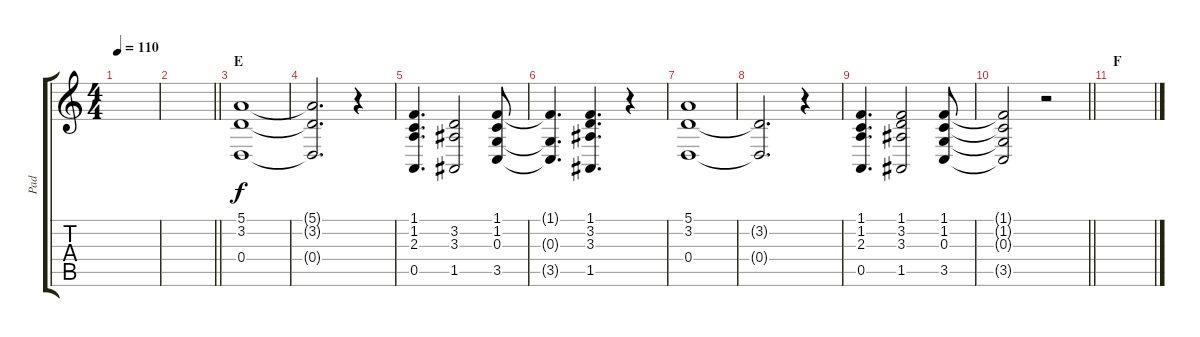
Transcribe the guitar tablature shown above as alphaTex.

\track ("Pad" "Pad") {instrument pad8sweep}
\staff {score tabs}
\tuning (E4 B3 G3 D3 A2 E2) {hide}
\ts (4 4)
\tempo 110
\clef g2
\ks c
|
\barLineRight lightlight
|
\section ("" "E")
(5.1 3.2 0.4).1 |
(5.1{t} 3.2{t} 0.4{t}).2{d} r.4 |
(1.1 1.2 2.3 0.5).4{d} (3.2 3.3 1.5).2 (1.1 1.2 0.3 3.5).8 |
(1.1{t} 0.3{t} 3.5{t}).4{d} (1.1 3.2 3.3 1.5).4{d} r.4 |
(5.1 3.2 0.4).1 |
(3.2{t} 0.4{t}).2{d} r.4 |
(1.1 1.2 2.3 0.5).4{d} (1.1 3.2 3.3 1.5).2 (1.1 1.2 0.3 3.5).8 |
\barLineRight lightlight
(1.1{t} 1.2{t} 0.3{t} 3.5{t}).2 r.2 |
\section ("" "F")
